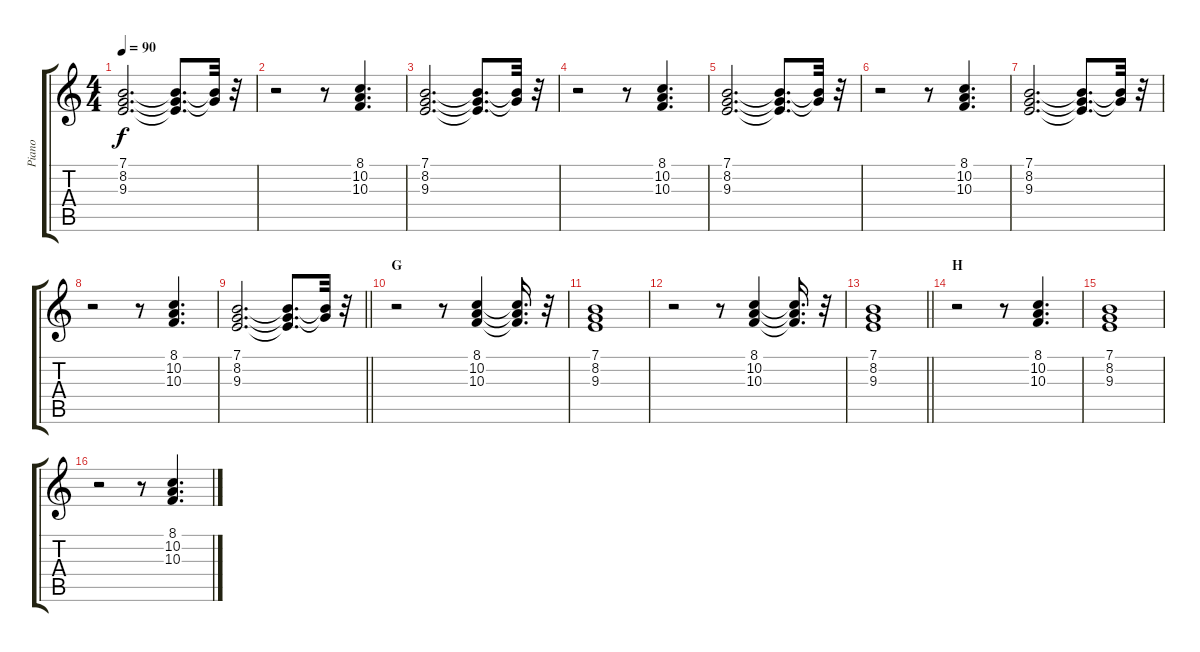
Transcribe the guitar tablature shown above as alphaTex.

\track ("Piano" "Piano") {instrument electricpiano1}
\staff {score tabs}
\tuning (E4 B3 G3 D3 A2 E2) {hide}
\ts (4 4)
\tempo 90
\clef g2
\ks c
(7.1 8.2 9.3).2{d dy f} (7.1{t} 8.2{t} 9.3{t}).8{d} (7.1{t} 8.2{t}).32 r.32 |
r.2 r.8 (8.1 10.2 10.3).4{d} |
(7.1 8.2 9.3).2{d} (7.1{t} 8.2{t} 9.3{t}).8{d} (7.1{t} 8.2{t}).32 r.32 |
r.2 r.8 (8.1 10.2 10.3).4{d} |
(7.1 8.2 9.3).2{d} (7.1{t} 8.2{t} 9.3{t}).8{d} (7.1{t} 8.2{t}).32 r.32 |
r.2 r.8 (8.1 10.2 10.3).4{d} |
(7.1 8.2 9.3).2{d} (7.1{t} 8.2{t} 9.3{t}).8{d} (7.1{t} 8.2{t}).32 r.32 |
r.2 r.8 (8.1 10.2 10.3).4{d} |
\barLineRight lightlight
(7.1 8.2 9.3).2{d} (7.1{t} 8.2{t} 9.3{t}).8{d} (7.1{t} 8.2{t}).32 r.32 |
\section ("" "G")
r.2 r.8 (8.1 10.2 10.3).4 (8.1{t} 10.2{t} 10.3{t}).16{d} r.32 |
(7.1 8.2 9.3).1 |
r.2 r.8 (8.1 10.2 10.3).4 (8.1{t} 10.2{t} 10.3{t}).16{d} r.32 |
\barLineRight lightlight
(7.1 8.2 9.3).1 |
\section ("" "H")
r.2 r.8 (8.1 10.2 10.3).4{d} |
(7.1 8.2 9.3).1 |
r.2 r.8 (8.1 10.2 10.3).4{d}
